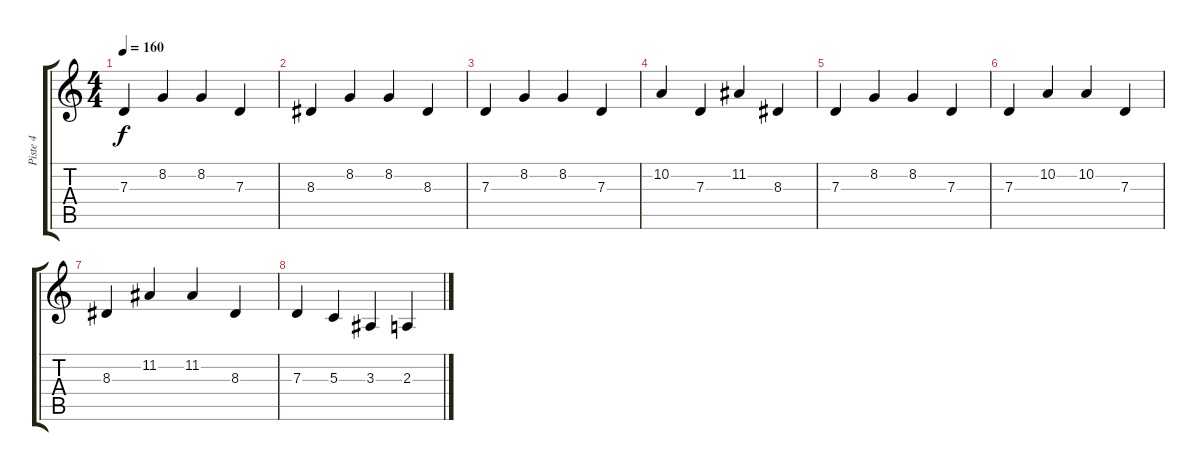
\track ("Piste 4" "Piste 4") {instrument fx7echoes}
\staff {score tabs}
\tuning (E4 B3 G3 D3 A2 E2) {hide}
\ts (4 4)
\tempo 160
\clef g2
\ks c
7.3.4{dy f} 8.2.4 8.2.4 7.3.4 |
8.3.4 8.2.4 8.2.4 8.3.4 |
7.3.4 8.2.4 8.2.4 7.3.4 |
10.2.4 7.3.4 11.2.4 8.3.4 |
7.3.4 8.2.4 8.2.4 7.3.4 |
7.3.4 10.2.4 10.2.4 7.3.4 |
8.3.4 11.2.4 11.2.4 8.3.4 |
7.3.4 5.3.4 3.3.4 2.3.4
